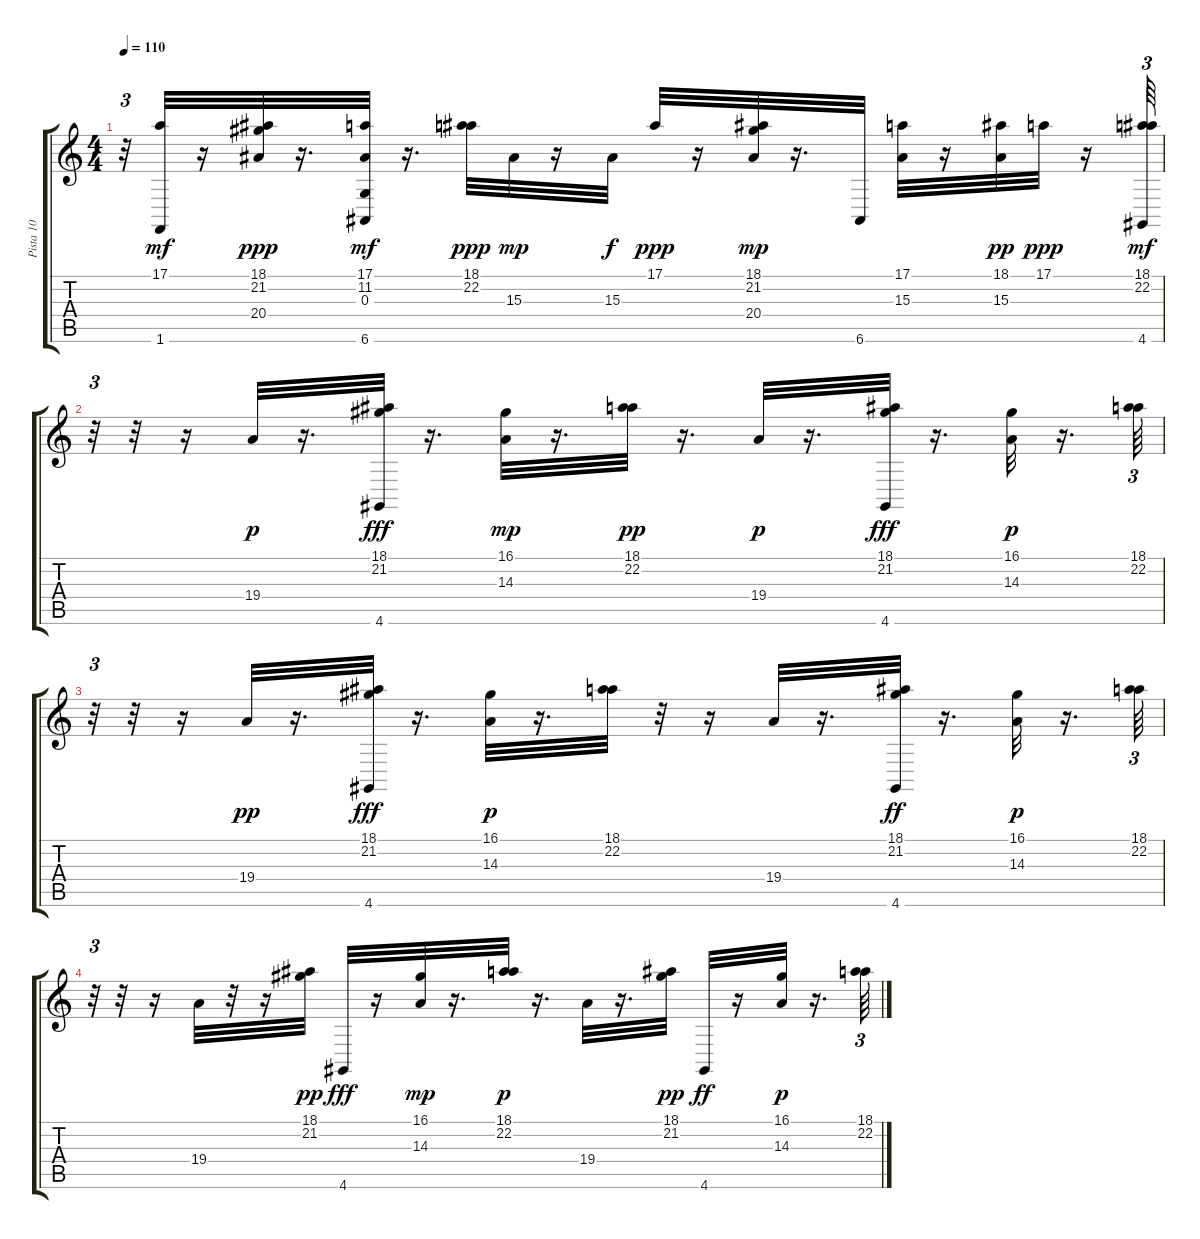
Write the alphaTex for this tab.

\track ("Pista 10" "Pista 10") {instrument cello}
\staff {score tabs}
\tuning (E4 B3 G3 D3 A2 E2) {hide}
\ts (4 4)
\tempo 110
\clef g2
\ks c
r.32{tu (3 2) dy mf} (17.1 1.6).32 r.16 (18.1 21.2 20.4).32{dy ppp} r.16{d} (17.1 11.2 0.3 6.6).32{dy mf} r.16{d} (18.1 22.2).32{dy ppp} 15.3.32{dy mp} r.16 15.3.32{dy f} 17.1.32{dy ppp} r.16 (18.1 21.2 20.4).32{dy mp} r.16{d} 6.6.32 (17.1 15.3).32 r.16 (18.1 15.3).32{dy pp} 17.1.32{dy ppp} r.16 (18.1 22.2 4.6).64{tu (3 2) dy mf} |
r.32{tu (3 2)} r.32 r.16 19.4.32{dy p} r.16{d} (18.1 21.2 4.6).32{dy fff} r.16{d} (16.1 14.3).32{dy mp} r.16{d} (18.1 22.2).32{dy pp} r.16{d} 19.4.32{dy p} r.16{d} (18.1 21.2 4.6).32{dy fff} r.16{d} (16.1 14.3).32{dy p} r.16{d} (18.1 22.2).64{tu (3 2)} |
r.32{tu (3 2)} r.32 r.16 19.4.32{dy pp} r.16{d} (18.1 21.2 4.6).32{dy fff} r.16{d} (16.1 14.3).32{dy p} r.16{d} (18.1 22.2).32 r.32 r.16 19.4.32 r.16{d} (18.1 21.2 4.6).32{dy ff} r.16{d} (16.1 14.3).32{dy p} r.16{d} (18.1 22.2).64{tu (3 2)} |
r.32{tu (3 2)} r.32 r.16 19.4.32 r.32 r.16 (18.1 21.2).32{dy pp} 4.6.32{dy fff} r.16 (16.1 14.3).32{dy mp} r.16{d} (18.1 22.2).32{dy p} r.16{d} 19.4.32 r.16{d} (18.1 21.2).32{dy pp} 4.6.32{dy ff} r.16 (16.1 14.3).32{dy p} r.16{d} (18.1 22.2).64{tu (3 2)}
